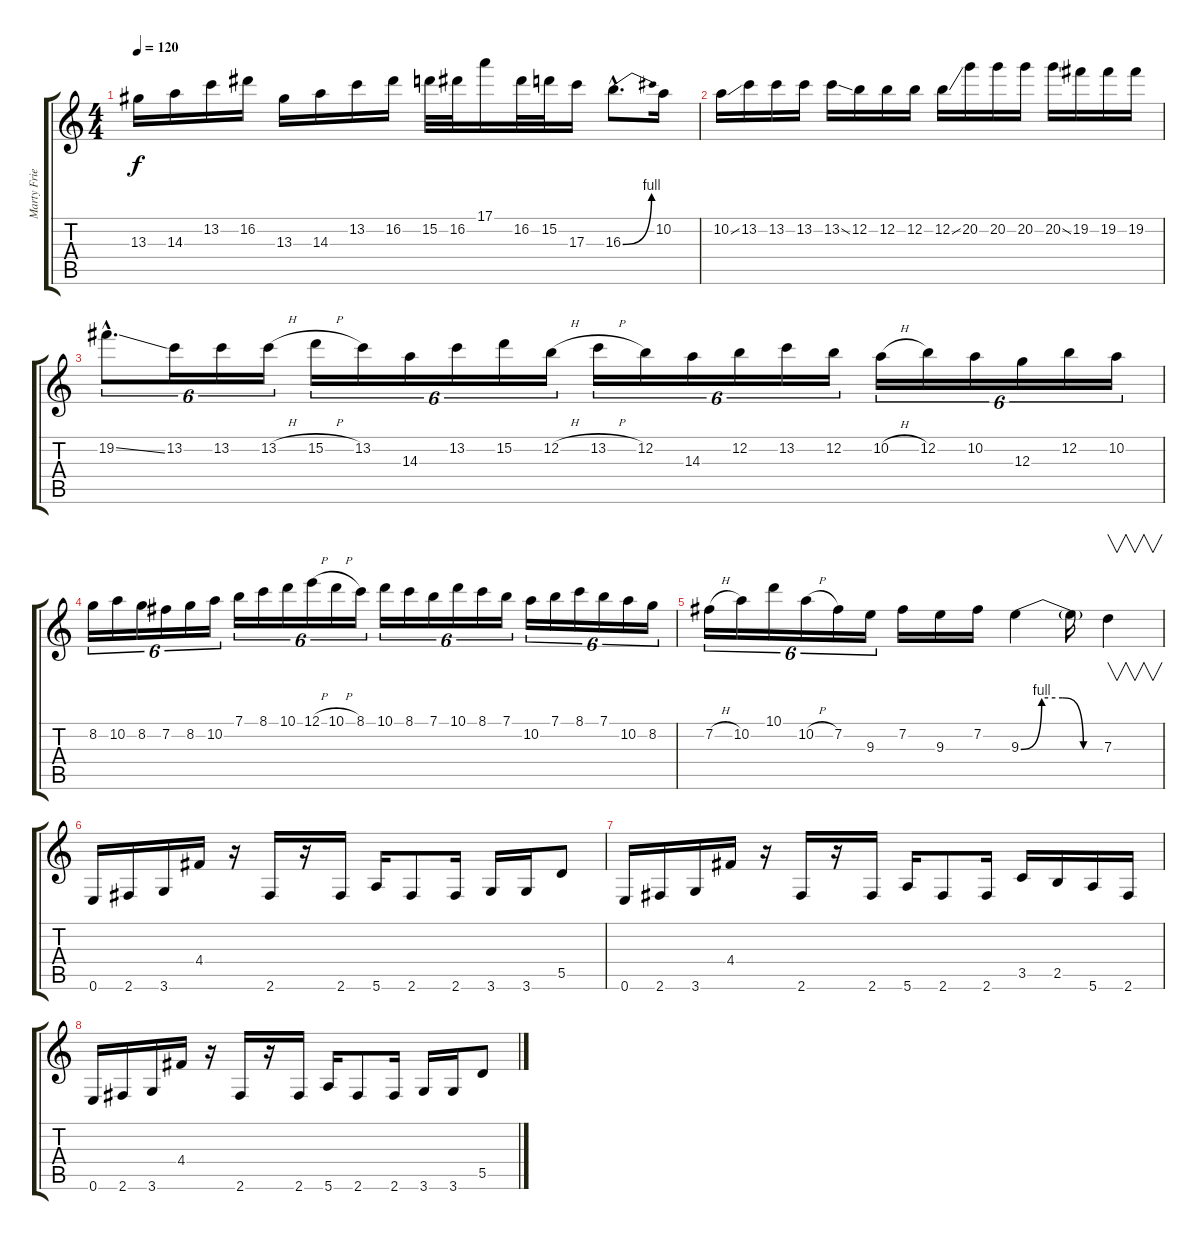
\track ("Marty Friedman" "Marty Frie") {instrument overdrivenguitar}
\staff {score tabs}
\tuning (E4 B3 G3 D3 A2 E2) {hide}
\ts (4 4)
\tempo 120
\clef g2
\ks c
13.3.16{dy f} 14.3.16 13.2.16 16.2.16 13.3.16 14.3.16 13.2.16 16.2.16 15.2.32 16.2.32 17.1.16 16.2.32 15.2.32 17.3.16 16.3{be (bend 0 0 60 4) hac}.8{d} 10.2.16 |
10.2{ss}.16 13.2.16 13.2.16 13.2.16 13.2{ss}.16 12.2.16 12.2.16 12.2.16 12.2{ss}.16 20.2.16 20.2.16 20.2.16 20.2{ss}.16 19.2.16 19.2.16 19.2.16 |
19.2{ss hac}.8{d tu (6 4)} 13.2.16{tu (6 4)} 13.2.16{tu (6 4)} 13.2{h}.16{tu (6 4)} 15.2{h}.16{tu (6 4)} 13.2.16{tu (6 4)} 14.3.16{tu (6 4)} 13.2.16{tu (6 4)} 15.2.16{tu (6 4)} 12.2{h}.16{tu (6 4)} 13.2{h}.16{tu (6 4)} 12.2.16{tu (6 4)} 14.3.16{tu (6 4)} 12.2.16{tu (6 4)} 13.2.16{tu (6 4)} 12.2.16{tu (6 4)} 10.2{h}.16{tu (6 4)} 12.2.16{tu (6 4)} 10.2.16{tu (6 4)} 12.3.16{tu (6 4)} 12.2.16{tu (6 4)} 10.2.16{tu (6 4)} |
8.2.16{tu (6 4)} 10.2.16{tu (6 4)} 8.2.16{tu (6 4)} 7.2.16{tu (6 4)} 8.2.16{tu (6 4)} 10.2.16{tu (6 4)} 7.1.16{tu (6 4)} 8.1.16{tu (6 4)} 10.1.16{tu (6 4)} 12.1{h}.16{tu (6 4)} 10.1{h}.16{tu (6 4)} 8.1.16{tu (6 4)} 10.1.16{tu (6 4)} 8.1.16{tu (6 4)} 7.1.16{tu (6 4)} 10.1.16{tu (6 4)} 8.1.16{tu (6 4)} 7.1.16{tu (6 4)} 10.2.16{tu (6 4)} 7.1.16{tu (6 4)} 8.1.16{tu (6 4)} 7.1.16{tu (6 4)} 10.2.16{tu (6 4)} 8.2.16{tu (6 4)} |
7.2{h}.16{tu (6 4)} 10.2.16{tu (6 4)} 10.1.16{tu (6 4)} 10.2{h}.16{tu (6 4)} 7.2.16{tu (6 4)} 9.3.16{tu (6 4)} 7.2.16 9.3.16 7.2.16 9.3{be (custom 0 0 15 4 30 4 45 0 60 0)}.4 9.3{t}.16 7.3.4{v} |
0.6.16 2.6.16 3.6.16 4.4.16 r.16 2.6.16 r.16 2.6.16 5.6.16 2.6.8 2.6.16 3.6.16 3.6.16 5.5.8 |
0.6.16 2.6.16 3.6.16 4.4.16 r.16 2.6.16 r.16 2.6.16 5.6.16 2.6.8 2.6.16 3.5.16 2.5.16 5.6.16 2.6.16 |
0.6.16 2.6.16 3.6.16 4.4.16 r.16 2.6.16 r.16 2.6.16 5.6.16 2.6.8 2.6.16 3.6.16 3.6.16 5.5.8
